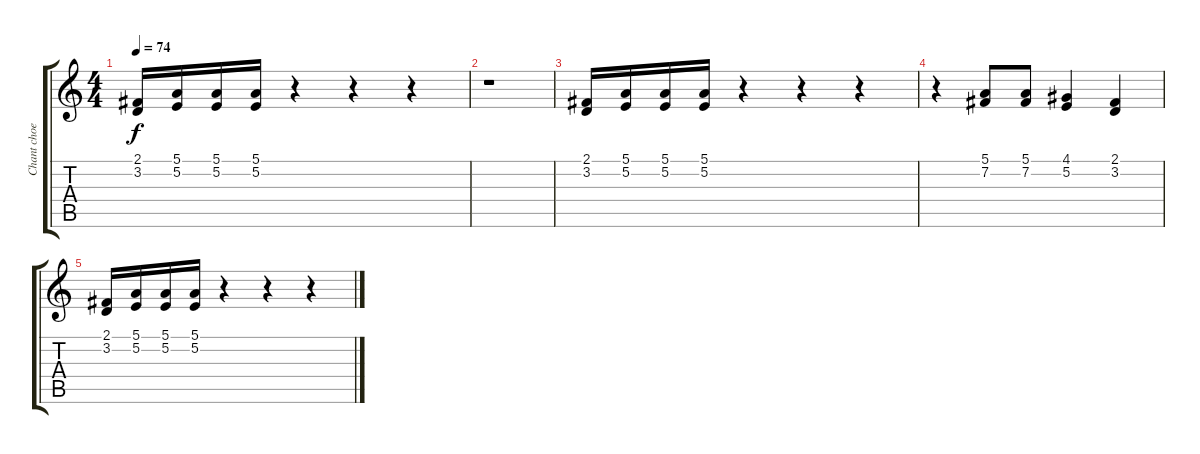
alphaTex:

\track ("Chant choeur" "Chant choe") {instrument choiraahs}
\staff {score tabs}
\tuning (E4 B3 G3 D3 A2 E2) {hide}
\ts (4 4)
\tempo 74
\clef g2
\ks c
(2.1 3.2).16{dy f} (5.1 5.2).16 (5.1 5.2).16 (5.1 5.2).16 r.4 r.4 r.4 |
r.1 |
(2.1 3.2).16 (5.1 5.2).16 (5.1 5.2).16 (5.1 5.2).16 r.4 r.4 r.4 |
r.4 (5.1 7.2).8 (5.1 7.2).8 (4.1 5.2).4 (2.1 3.2).4 |
(2.1 3.2).16 (5.1 5.2).16 (5.1 5.2).16 (5.1 5.2).16 r.4 r.4 r.4
